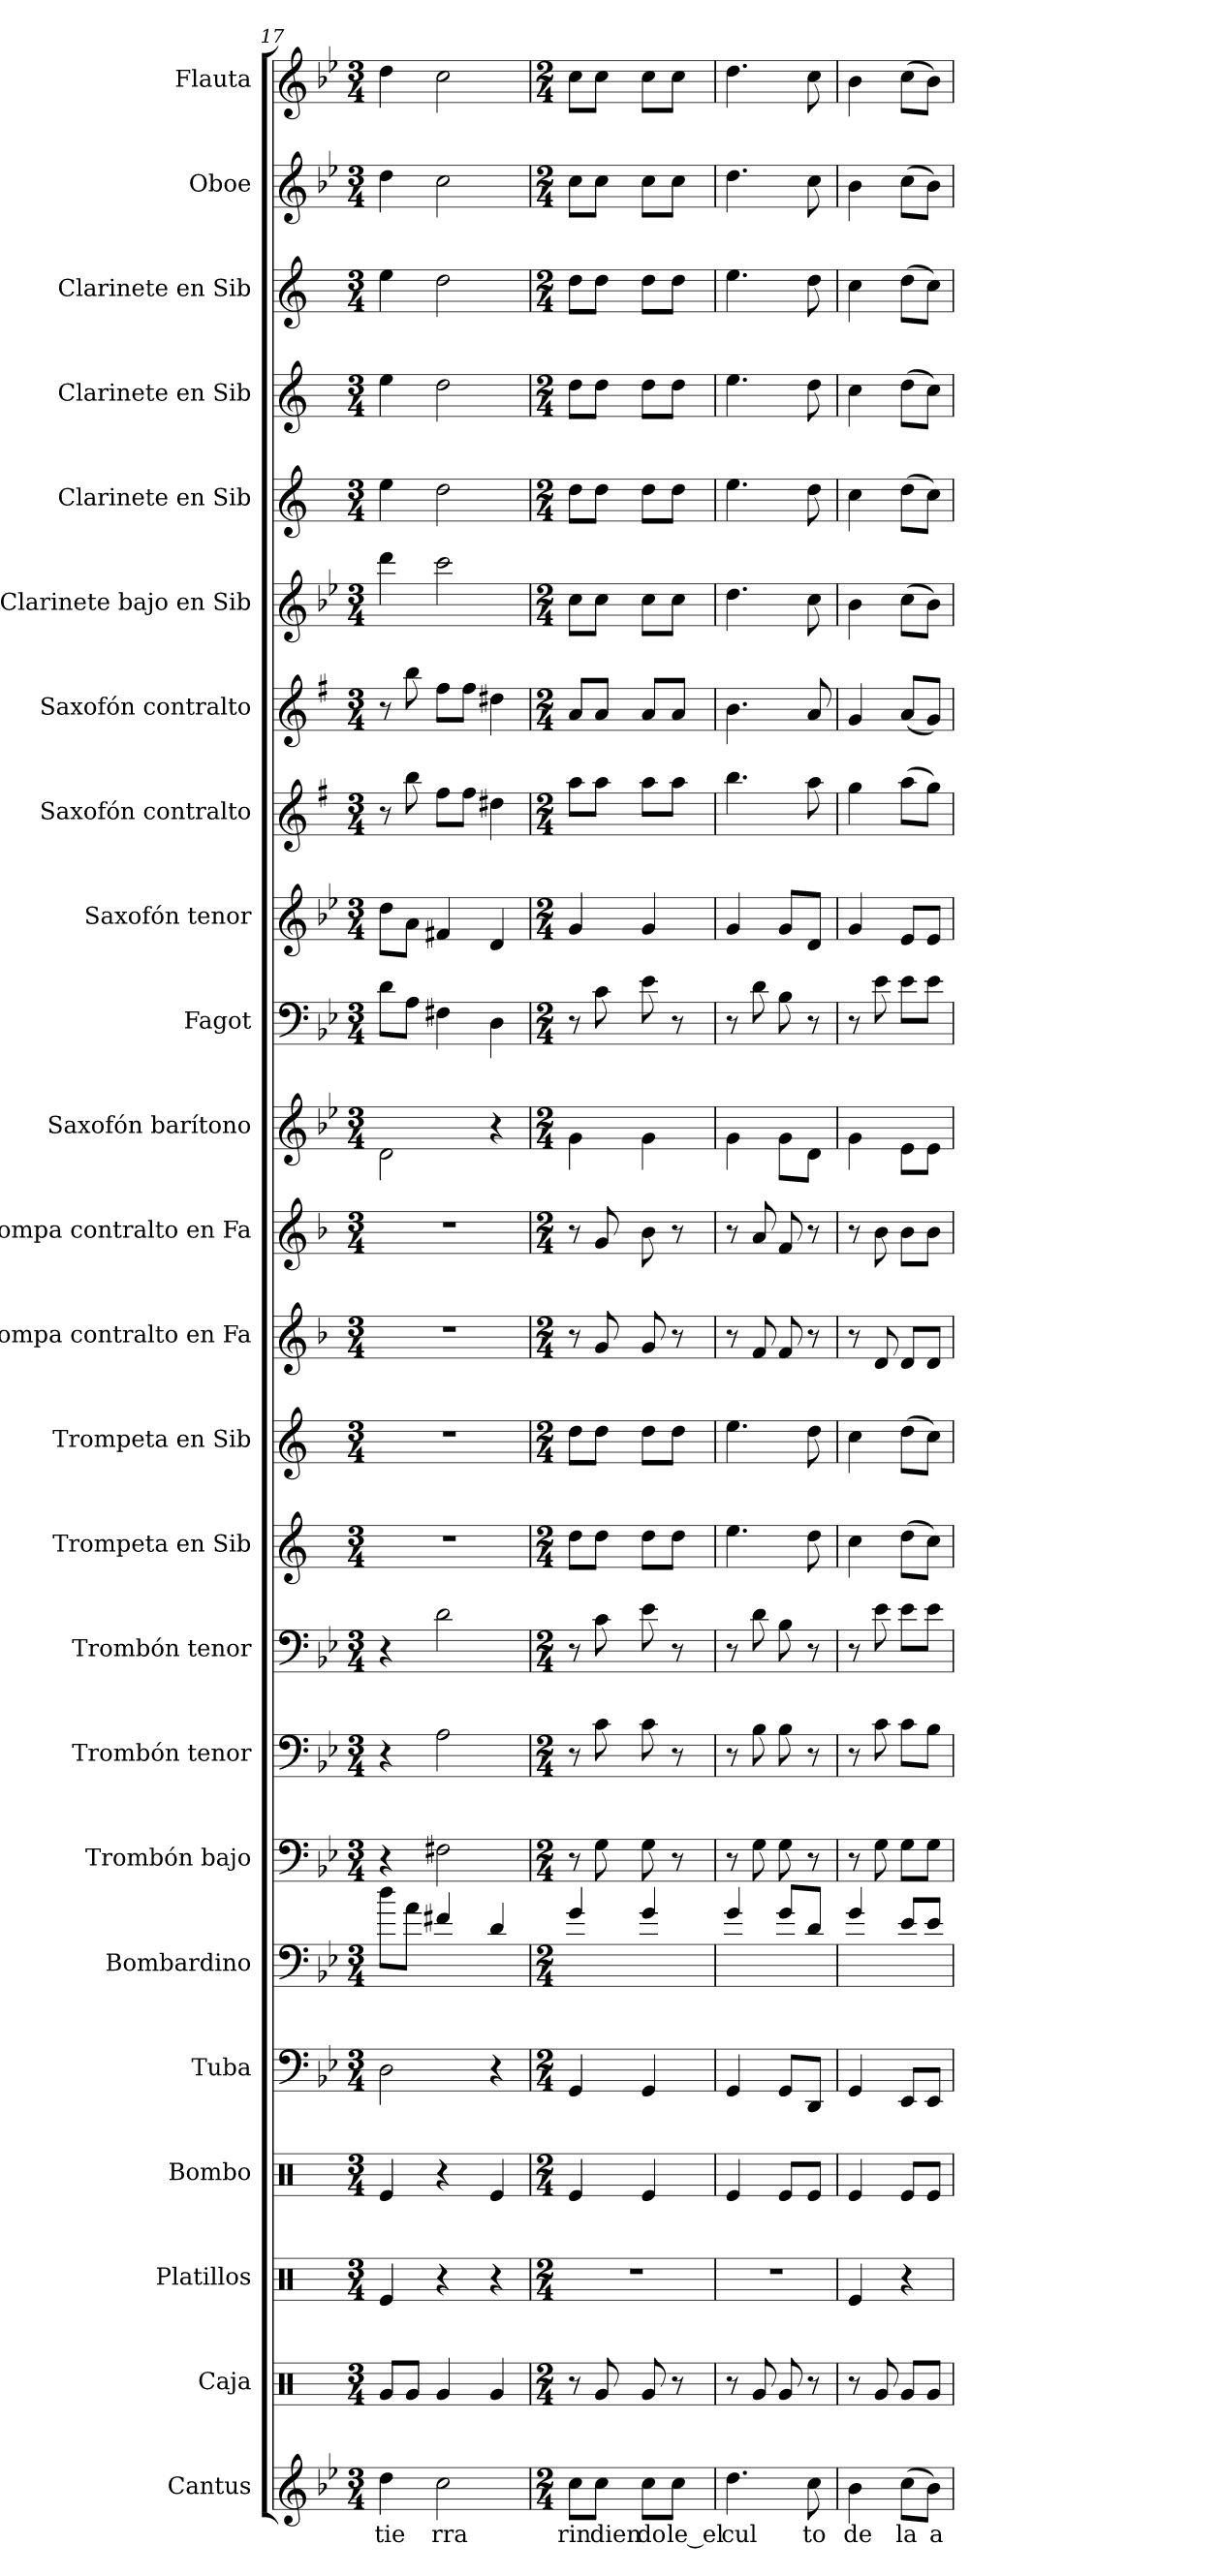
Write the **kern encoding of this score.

**kern	**text	**kern	**kern	**kern	**kern	**kern	**kern	**kern	**kern	**kern	**kern	**kern	**kern	**kern	**kern	**kern	**kern	**kern	**kern	**kern	**kern	**kern	**kern	**kern
*part24	*part24	*part23	*part22	*part21	*part20	*part19	*part18	*part17	*part16	*part15	*part14	*part13	*part12	*part11	*part10	*part9	*part8	*part7	*part6	*part5	*part4	*part3	*part2	*part1
*staff24	*staff24	*staff23	*staff22	*staff21	*staff20	*staff19	*staff18	*staff17	*staff16	*staff15	*staff14	*staff13	*staff12	*staff11	*staff10	*staff9	*staff8	*staff7	*staff6	*staff5	*staff4	*staff3	*staff2	*staff1
*I"Cantus	*	*I"Caja	*I"Platillos	*I"Bombo	*I"Tuba	*I"Bombardino	*I"Trombón bajo	*I"Trombón tenor	*I"Trombón tenor	*I"Trompeta en Sib	*I"Trompeta en Sib	*I"Trompa contralto en Fa	*I"Trompa contralto en Fa	*I"Saxofón barítono	*I"Fagot	*I"Saxofón tenor	*I"Saxofón contralto	*I"Saxofón contralto	*I"Clarinete bajo en Sib	*I"Clarinete en Sib	*I"Clarinete en Sib	*I"Clarinete en Sib	*I"Oboe	*I"Flauta
*I'Cant.	*	*I'Caja	*I'Plat.	*I'Bmb.	*I'Tba.	*I'Bomb.	*I'Tbn. baj.	*I'Tbn.	*I'Tbn.	*I'Tpt.	*I'Tpt.	*I'Trmp. La	*I'Trmp. La	*I'Sax. bar.	*	*I'Sax. ten.	*I'Sax. ctrl.	*I'Sax. ctrl.	*I'Cl. bajo	*I'Cl.	*I'Cl.	*I'Cl.	*I'Ob.	*I'Fl.
*clefG2	*	*clefX	*clefX	*clefX	*clefF4	*clefF4	*clefF4	*clefF4	*clefF4	*clefG2	*clefG2	*clefG2	*clefG2	*clefG2	*clefF4	*clefG2	*clefG2	*clefG2	*clefG2	*clefG2	*clefG2	*clefG2	*clefG2	*clefG2
*	*	*	*	*	*	*ITrd8c14	*	*	*	*ITrd1c2	*ITrd1c2	*ITrd4c7	*ITrd4c7	*ITrd12c21	*	*ITrd8c14	*ITrd5c9	*ITrd5c9	*ITrd8c14	*ITrd1c2	*ITrd1c2	*ITrd1c2	*	*
*k[b-e-]	*	*k[]	*k[]	*k[]	*k[b-e-]	*k[b-e-]	*k[b-e-]	*k[b-e-]	*k[b-e-]	*k[b-e-]	*k[b-e-]	*k[b-e-]	*k[b-e-]	*k[b-e-]	*k[b-e-]	*k[b-e-]	*k[b-e-]	*k[b-e-]	*k[b-e-]	*k[b-e-]	*k[b-e-]	*k[b-e-]	*k[b-e-]	*k[b-e-]
*B-:	*	*C:	*C:	*C:	*B-:	*B-:	*B-:	*B-:	*B-:	*B-:	*B-:	*B-:	*B-:	*B-:	*B-:	*B-:	*B-:	*B-:	*B-:	*B-:	*B-:	*B-:	*B-:	*B-:
*M3/4	*	*M3/4	*M3/4	*M3/4	*M3/4	*M3/4	*M3/4	*M3/4	*M3/4	*M3/4	*M3/4	*M3/4	*M3/4	*M3/4	*M3/4	*M3/4	*M3/4	*M3/4	*M3/4	*M3/4	*M3/4	*M3/4	*M3/4	*M3/4
=17	=17	=17	=17	=17	=17	=17	=17	=17	=17	=17	=17	=17	=17	=17	=17	=17	=17	=17	=17	=17	=17	=17	=17	=17
!	!LO:LY:b:color=#000000	!	!	!	!	!	!	!	!	!LO:N:vis=1	!LO:N:vis=1	!LO:N:vis=1	!LO:N:vis=1	!	!	!	!	!	!	!	!	!	!	!
4ddi\	tie	8Rgi/L	4Rei/	4Rei/	2Di\	8di\L	4r	4r	4r	2.r	2.r	2.r	2.r	2Di\	8di\L	8di\L	8r	8r	4ddi\	4ddi\	4ddi\	4ddi\	4ddi\	4ddi\
.	.	8Rgi/J	.	.	.	8Ai\J	.	.	.	.	.	.	.	.	8Ai\J	8Ai\J	8ddi\	8ddi\	.	.	.	.	.	.
!	!LO:LY:b:color=#000000	!	!	!	!	!	!	!	!	!	!	!	!	!	!	!	!	!	!	!	!	!	!	!
2cci\	rra	4Rgi/	4r	4r	.	4F#Xi/	2F#Xi\	2Ai\	2di\	.	.	.	.	.	4F#Xi\	4F#Xi/	8ai\L	8ai\L	2cci\	2cci\	2cci\	2cci\	2cci\	2cci\
.	.	.	.	.	.	.	.	.	.	.	.	.	.	.	.	.	8ai\J	8ai\J	.	.	.	.	.	.
.	.	4Rgi/	4r	4Rei/	4r	4Di/	.	.	.	.	.	.	.	4r	4Di\	4Di/	4f#Xi\	4f#Xi\	.	.	.	.	.	.
=18	=18	=18	=18	=18	=18	=18	=18	=18	=18	=18	=18	=18	=18	=18	=18	=18	=18	=18	=18	=18	=18	=18	=18	=18
*M2/4	*	*M2/4	*M2/4	*M2/4	*M2/4	*M2/4	*M2/4	*M2/4	*M2/4	*M2/4	*M2/4	*M2/4	*M2/4	*M2/4	*M2/4	*M2/4	*M2/4	*M2/4	*M2/4	*M2/4	*M2/4	*M2/4	*M2/4	*M2/4
!	!LO:LY:b:color=#000000	!	!LO:N:vis=1	!	!	!	!	!	!	!	!	!	!	!	!	!	!	!	!	!	!	!	!	!
8cci\L	rin	8r	2r	4Rei/	4GGi/	4Gi/	8r	8r	8r	8cci\L	8cci\L	8r	8r	4Gi\	8r	4Gi/	8cci\L	8ci/L	8ci\L	8cci\L	8cci\L	8cci\L	8cci\L	8cci\L
!	!LO:LY:b:color=#000000	!	!	!	!	!	!	!	!	!	!	!	!	!	!	!	!	!	!	!	!	!	!	!
8cci\J	dien	8Rgi/	.	.	.	.	8Gi\	8ci\	8ci\	8cci\J	8cci\J	8ci/	8ci/	.	8ci\	.	8cci\J	8ci/J	8ci\J	8cci\J	8cci\J	8cci\J	8cci\J	8cci\J
!	!LO:LY:b:color=#000000	!	!	!	!	!	!	!	!	!	!	!	!	!	!	!	!	!	!	!	!	!	!	!
8cci\L	do	8Rgi/	.	4Rei/	4GGi/	4Gi/	8Gi\	8ci\	8e-i\	8cci\L	8cci\L	8ci/	8e-i\	4Gi\	8e-i\	4Gi/	8cci\L	8ci/L	8ci\L	8cci\L	8cci\L	8cci\L	8cci\L	8cci\L
!	!LO:LY:b:color=#000000	!	!	!	!	!	!	!	!	!	!	!	!	!	!	!	!	!	!	!	!	!	!	!
8cci\J	le_el	8r	.	.	.	.	8r	8r	8r	8cci\J	8cci\J	8r	8r	.	8r	.	8cci\J	8ci/J	8ci\J	8cci\J	8cci\J	8cci\J	8cci\J	8cci\J
=19	=19	=19	=19	=19	=19	=19	=19	=19	=19	=19	=19	=19	=19	=19	=19	=19	=19	=19	=19	=19	=19	=19	=19	=19
!	!LO:LY:b:color=#000000	!	!LO:N:vis=1	!	!	!	!	!	!	!	!	!	!	!	!	!	!	!	!	!	!	!	!	!
4.ddi\	cul	8r	2r	4Rei/	4GGi/	4Gi/	8r	8r	8r	4.ddi\	4.ddi\	8r	8r	4Gi\	8r	4Gi/	4.ddi\	4.di\	4.di\	4.ddi\	4.ddi\	4.ddi\	4.ddi\	4.ddi\
.	.	8Rgi/	.	.	.	.	8Gi\	8B-i\	8di\	.	.	8B-i/	8di/	.	8di\	.	.	.	.	.	.	.	.	.
.	.	8Rgi/	.	8Rei/L	8GGi/L	8Gi/L	8Gi\	8B-i\	8B-i\	.	.	8B-i/	8B-i/	8Gi\L	8B-i\	8Gi/L	.	.	.	.	.	.	.	.
!	!LO:LY:b:color=#000000	!	!	!	!	!	!	!	!	!	!	!	!	!	!	!	!	!	!	!	!	!	!	!
8cci\	to	8r	.	8Rei/J	8DDi/J	8Di/J	8r	8r	8r	8cci\	8cci\	8r	8r	8Di\J	8r	8Di/J	8cci\	8ci/	8ci\	8cci\	8cci\	8cci\	8cci\	8cci\
=20	=20	=20	=20	=20	=20	=20	=20	=20	=20	=20	=20	=20	=20	=20	=20	=20	=20	=20	=20	=20	=20	=20	=20	=20
!	!LO:LY:b:color=#000000	!	!	!	!	!	!	!	!	!	!	!	!	!	!	!	!	!	!	!	!	!	!	!
4b-i\	de	8r	4Rei/	4Rei/	4GGi/	4Gi/	8r	8r	8r	4b-i\	4b-i\	8r	8r	4Gi\	8r	4Gi/	4b-i\	4B-i/	4B-i\	4b-i\	4b-i\	4b-i\	4b-i\	4b-i\
.	.	8Rgi/	.	.	.	.	8Gi\	8ci\	8e-i\	.	.	8Gi/	8e-i\	.	8e-i\	.	.	.	.	.	.	.	.	.
!	!LO:LY:b:color=#000000	!	!	!	!	!	!	!	!	!	!	!	!	!	!	!	!	!	!	!	!	!	!	!
(8cci\L	la	8Rgi/L	4r	8Rei/L	8EE-i/L	8E-i/L	8Gi\L	8ci\L	8e-i\L	(8cci\L	(8cci\L	8Gi/L	8e-i\L	8E-i\L	8e-i\L	8E-i/L	(8cci\L	(8ci/L	(8ci\L	(8cci\L	(8cci\L	(8cci\L	(8cci\L	(8cci\L
!	!LO:LY:b:color=#000000	!	!	!	!	!	!	!	!	!	!	!	!	!	!	!	!	!	!	!	!	!	!	!
8b-i\J)	a	8Rgi/J	.	8Rei/J	8EE-i/J	8E-i/J	8Gi\J	8B-i\J	8e-i\J	8b-i\J)	8b-i\J)	8Gi/J	8e-i\J	8E-i\J	8e-i\J	8E-i/J	8b-i\J)	8B-i/J)	8B-i\J)	8b-i\J)	8b-i\J)	8b-i\J)	8b-i\J)	8b-i\J)
=	=	=	=	=	=	=	=	=	=	=	=	=	=	=	=	=	=	=	=	=	=	=	=	=
*-	*-	*-	*-	*-	*-	*-	*-	*-	*-	*-	*-	*-	*-	*-	*-	*-	*-	*-	*-	*-	*-	*-	*-	*-
